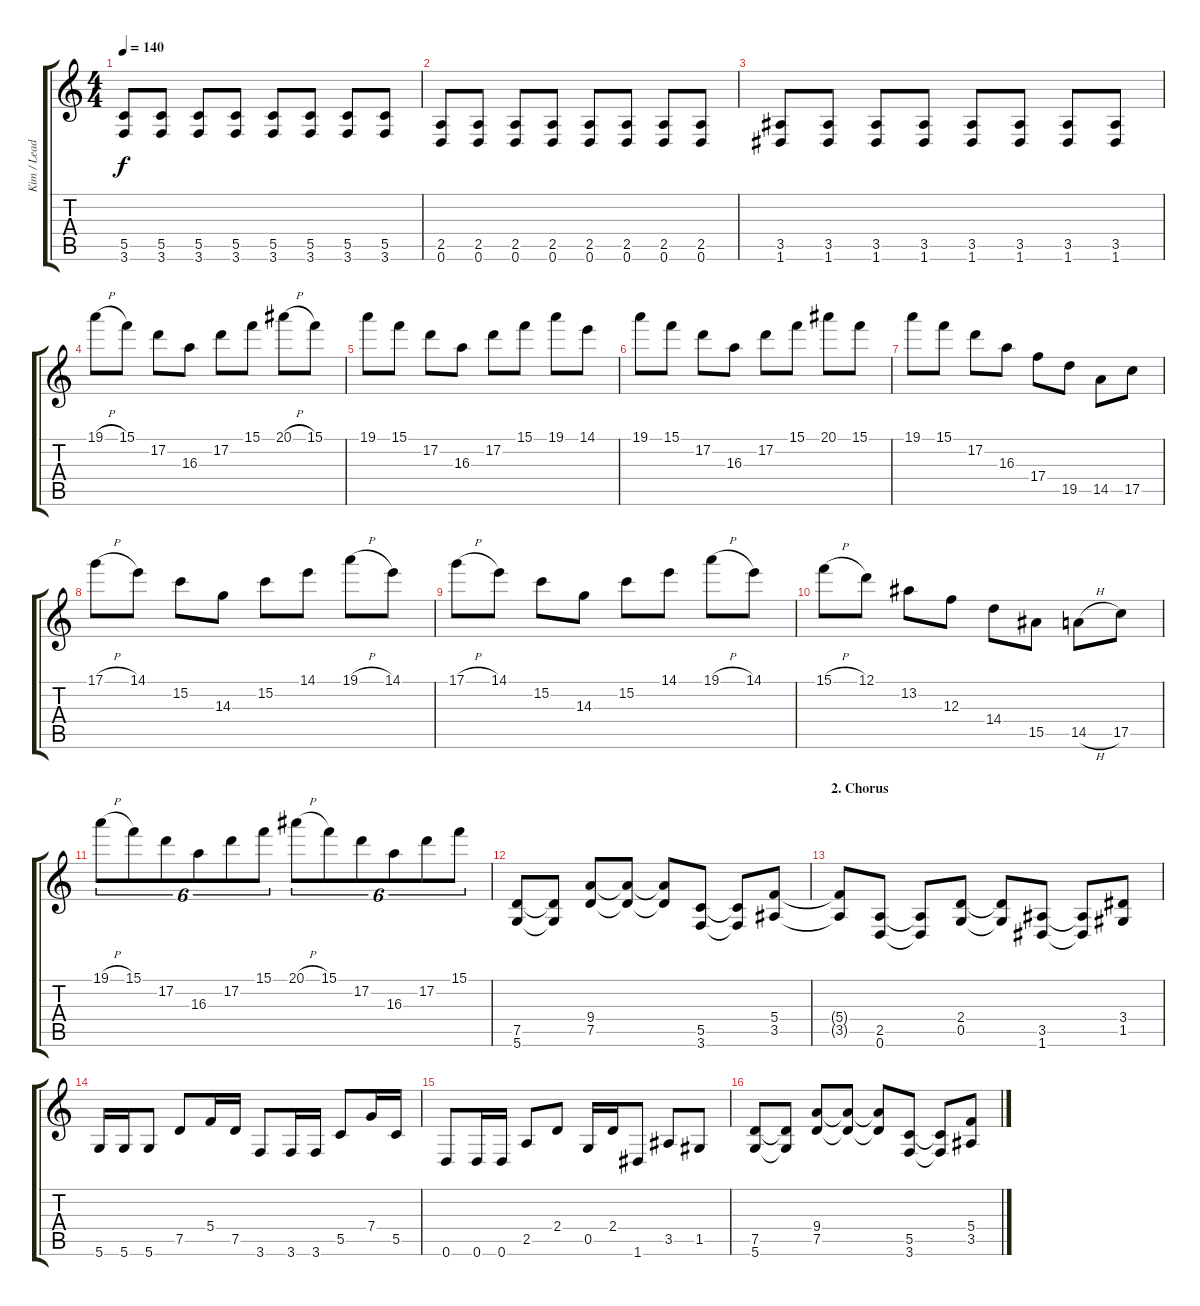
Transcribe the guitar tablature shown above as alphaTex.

\track ("Kim / Lead Guitar" "Kim / Lead") {instrument distortionguitar}
\staff {score tabs}
\tuning (D4 A3 F3 C3 G2 D2) {hide}
\ts (4 4)
\tempo 140
\clef g2
\ks c
(5.5 3.6).8{dy f} (5.5 3.6).8 (5.5 3.6).8 (5.5 3.6).8 (5.5 3.6).8 (5.5 3.6).8 (5.5 3.6).8 (5.5 3.6).8 |
(2.5 0.6).8 (2.5 0.6).8 (2.5 0.6).8 (2.5 0.6).8 (2.5 0.6).8 (2.5 0.6).8 (2.5 0.6).8 (2.5 0.6).8 |
(3.5 1.6).8 (3.5 1.6).8 (3.5 1.6).8 (3.5 1.6).8 (3.5 1.6).8 (3.5 1.6).8 (3.5 1.6).8 (3.5 1.6).8 |
19.1{h}.8{volume 13 balance 8} 15.1.8 17.2.8 16.3.8 17.2.8 15.1.8 20.1{h}.8 15.1.8 |
19.1.8 15.1.8 17.2.8 16.3.8 17.2.8 15.1.8 19.1.8 14.1.8 |
19.1.8 15.1.8 17.2.8 16.3.8 17.2.8 15.1.8 20.1.8 15.1.8 |
19.1.8 15.1.8 17.2.8 16.3.8 17.4.8 19.5.8 14.5.8 17.5.8 |
17.1{h}.8 14.1.8 15.2.8 14.3.8 15.2.8 14.1.8 19.1{h}.8 14.1.8 |
17.1{h}.8 14.1.8 15.2.8 14.3.8 15.2.8 14.1.8 19.1{h}.8 14.1.8 |
15.1{h}.8 12.1.8 13.2.8 12.3.8 14.4.8 15.5.8 14.5{h}.8 17.5.8 |
19.1{h}.8{tu (6 4)} 15.1.8{tu (6 4)} 17.2.8{tu (6 4)} 16.3.8{tu (6 4)} 17.2.8{tu (6 4)} 15.1.8{tu (6 4)} 20.1{h}.8{tu (6 4)} 15.1.8{tu (6 4)} 17.2.8{tu (6 4)} 16.3.8{tu (6 4)} 17.2.8{tu (6 4)} 15.1.8{tu (6 4)} |
(7.5 5.6).8{volume 14 balance 1} (7.5{t} 5.6{t}).8 (9.4 7.5).8 (9.4{t} 7.5{t}).8 (9.4{t} 7.5{t}).8 (5.5 3.6).8 (5.5{t} 3.6{t}).8 (5.4 3.5).8 |
\section ("" "2. Chorus")
(5.4{t} 3.5{t}).8 (2.5 0.6).8 (2.5{t} 0.6{t}).8 (2.4 0.5).8 (2.4{t} 0.5{t}).8 (3.5 1.6).8 (3.5{t} 1.6{t}).8 (3.4 1.5).8 |
5.6.16 5.6.16 5.6.8 7.5.8 5.4.16 7.5.16 3.6.8 3.6.16 3.6.16 5.5.8 7.4.16 5.5.16 |
0.6.8 0.6.16 0.6.16 2.5.8 2.4.8 0.5.16 2.4.16 1.6.8 3.5.8 1.5.8 |
(7.5 5.6).8 (7.5{t} 5.6{t}).8 (9.4 7.5).8 (9.4{t} 7.5{t}).8 (9.4{t} 7.5{t}).8 (5.5 3.6).8 (5.5{t} 3.6{t}).8 (5.4 3.5).8
